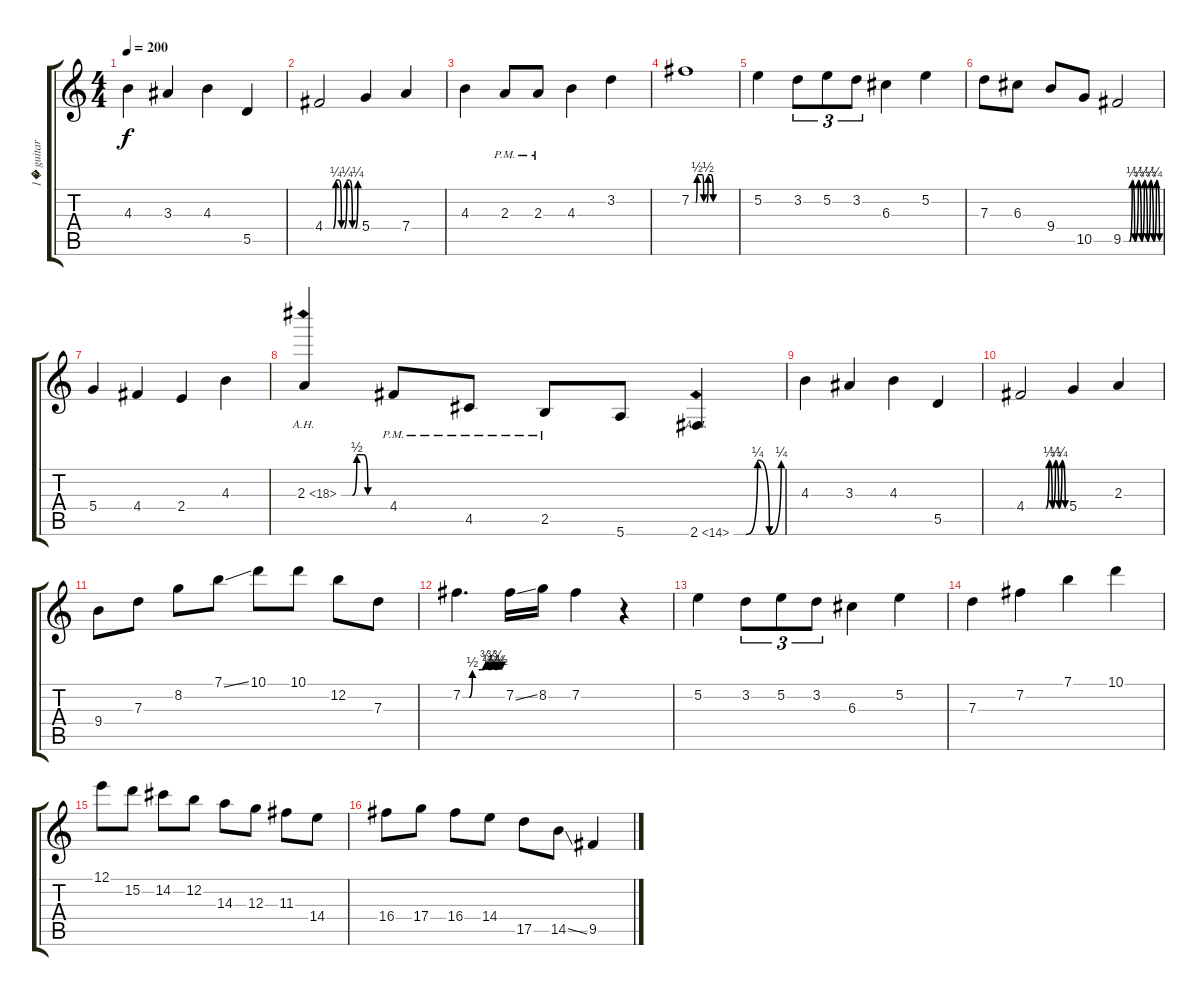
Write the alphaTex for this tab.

\track ("1� guitar acom" "1� guitar ") {instrument distortionguitar}
\staff {score tabs}
\tuning (E4 B3 G3 D3 A2 E2) {hide}
\ts (4 4)
\tempo 200
\clef g2
\ks c
4.3.4{dy f} 3.3.4 4.3.4 5.5.4 |
4.4{be (custom 0 0 15 0 20 1 26 1 30 0 35 0 40 1 45 1 50 0 55 0 60 1)}.2 5.4.4 7.4.4 |
4.3.4 2.3{pm}.8 2.3{pm}.8 4.3.4 3.2.4 |
7.2{be (custom 0 0 6 0 8 2 15 2 17 0 21 0 23 2 27 2 30 0 35 0 45 0 60 0)}.1 |
5.2.4 3.2.8{tu (3 2)} 5.2.8{tu (3 2)} 3.2.8{tu (3 2)} 6.3.4 5.2.4 |
7.3.8 6.3.8 9.4.8 10.5.8 9.5{be (custom 0 0 10 0 15 1 19 0 25 1 30 0 35 1 40 0 45 1 50 0 55 1 60 0)}.2 |
5.4.4 4.4.4 2.4.4 4.3.4 |
2.3{be (custom 0 0 15 0 21 2 30 2 36 0 60 0) ah 16}.4 4.4{pm}.8 4.5{pm}.8 2.5{pm}.8 5.6.8 2.6{be (custom 0 0 15 0 30 1 45 0 60 1) ah 12}.4 |
4.3.4 3.3.4 4.3.4 5.5.4 |
4.4{be (custom 0 0 30 0 35 1 40 0 45 1 50 0 55 1 60 0)}.2 5.4.4 2.3.4 |
9.4.8 7.3.8 8.2.8 7.1{ss}.8 10.1.8 10.1.8 12.2.8 7.3.8 |
7.2{be (custom 0 0 10 0 15 2 30 2 35 3 40 2 45 3 50 2 54 3 60 2)}.4{d} 7.2{ss}.16 8.2.16 7.2.4 r.4 |
5.2.4 3.2.8{tu (3 2)} 5.2.8{tu (3 2)} 3.2.8{tu (3 2)} 6.3.4 5.2.4 |
7.3.4 7.2.4 7.1.4 10.1.4 |
12.1.8 15.2.8 14.2.8 12.2.8 14.3.8 12.3.8 11.3.8 14.4.8 |
16.4.8 17.4.8 16.4.8 14.4.8 17.5.8 14.5{ss}.8 9.5.4
